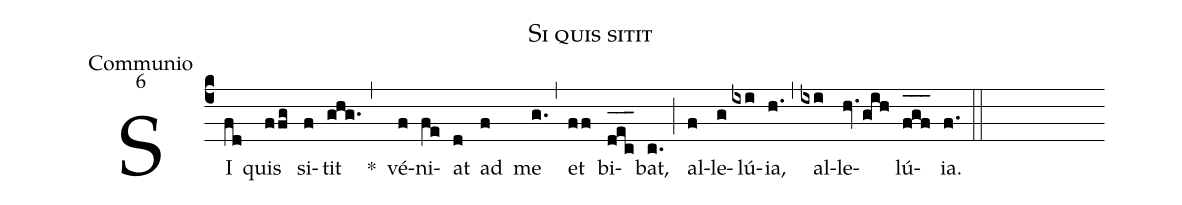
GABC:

name:Si quis sitit;
office-part:Communio;
mode:6;
%%
(c4) SI(fd) quis(ffg) si(f)tit(ghg.) <clear>*(,) vé(f)ni(fe)at(d) ad(f) me(g.) (,) et(ff) bi(d_[oh:h]e_[oh:h]c_[oh:h])bat,(c.) (;) <nlba>al(f)le(g)lú(ixi){ia},</nlba>(h.) (,) al(ixi)le(hv.gih)lú(f_[oh:h]g_[oh:h]f_[oh:h]){ia}.(f.) (::)
